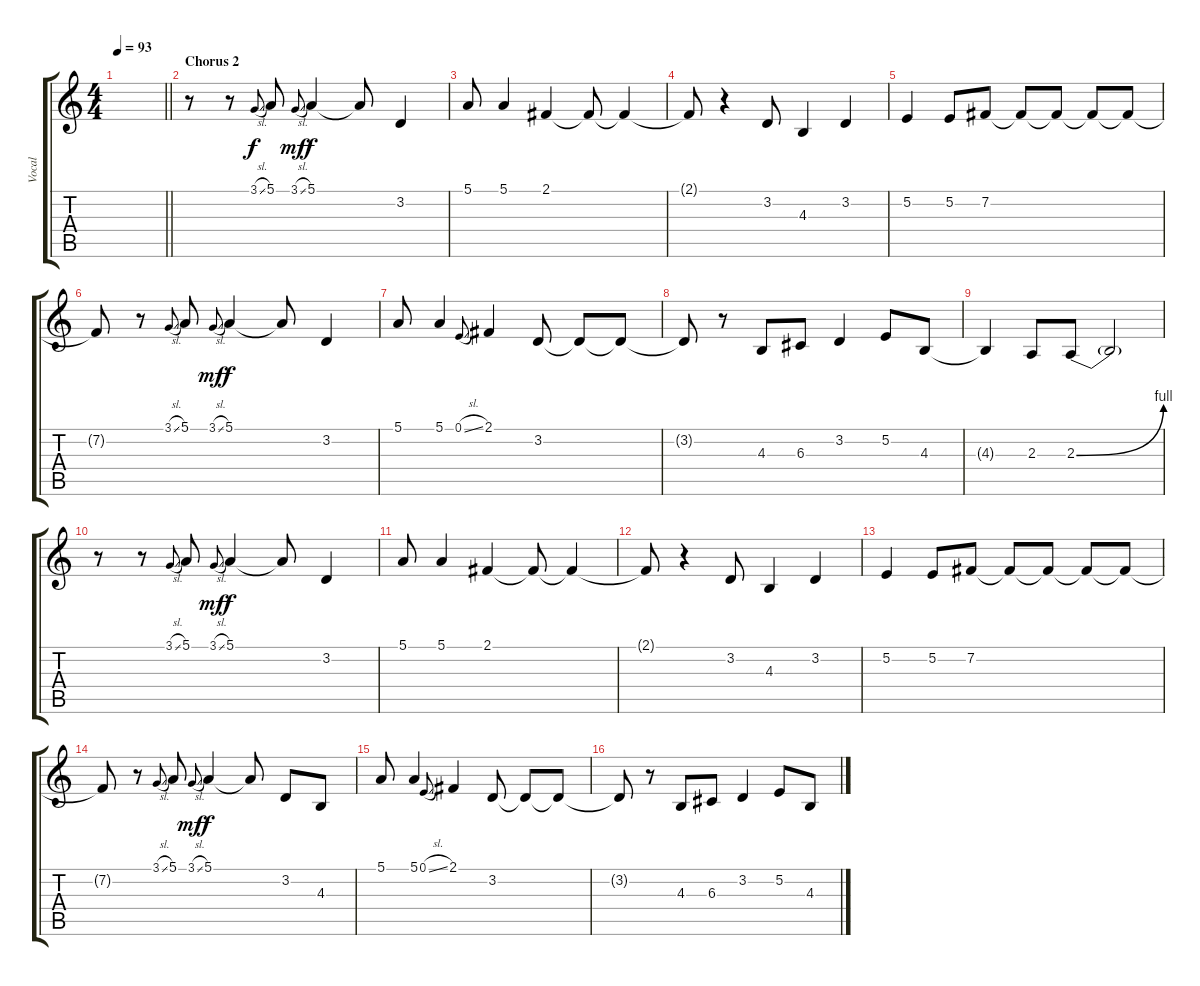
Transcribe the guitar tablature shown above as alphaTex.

\track ("Vocal" "Vocal") {instrument flute bank 2}
\staff {score tabs}
\tuning (E4 B3 G3 D3 A2 E2) {hide}
\ts (4 4)
\tempo 93
\clef g2
\barLineRight lightlight
\ks c
|
\section ("" "Chorus 2")
r.8{volume 14} r.8 3.1{sl}.8{gr onbeat} 5.1.8 3.1{sl}.8{gr onbeat dy mf} 5.1.4{dy f} 5.1{t}.8 3.2.4 |
5.1.8 5.1.4 2.1.4 2.1{t}.8 2.1{t}.4 |
2.1{t}.8 r.4 3.2.8 4.3.4 3.2.4 |
5.2.4 5.2.8 7.2.8 7.2{t}.8 7.2{t}.8 7.2{t}.8 7.2{t}.8 |
7.2{t}.8 r.8 3.1{sl}.8{gr onbeat} 5.1.8 3.1{sl}.8{gr onbeat dy mf} 5.1.4{dy f} 5.1{t}.8 3.2.4 |
5.1.8 5.1.4 0.1{sl}.8{gr onbeat} 2.1.4 3.2.8 3.2{t}.8 3.2{t}.8 |
3.2{t}.8 r.8 4.3.8 6.3.8 3.2.4 5.2.8 4.3.8 |
4.3{t}.4 2.3.8 2.3{be (bend 0 0 60 4)}.8 2.3{t}.2 |
r.8 r.8 3.1{sl}.8{gr onbeat} 5.1.8 3.1{sl}.8{gr onbeat dy mf} 5.1.4{dy f} 5.1{t}.8 3.2.4 |
5.1.8 5.1.4 2.1.4 2.1{t}.8 2.1{t}.4 |
2.1{t}.8 r.4 3.2.8 4.3.4 3.2.4 |
5.2.4 5.2.8 7.2.8 7.2{t}.8 7.2{t}.8 7.2{t}.8 7.2{t}.8 |
7.2{t}.8 r.8 3.1{sl}.8{gr onbeat} 5.1.8 3.1{sl}.8{gr onbeat dy mf} 5.1.4{dy f} 5.1{t}.8 3.2.8 4.3.8 |
5.1.8 5.1.4 0.1{sl}.8{gr onbeat} 2.1.4 3.2.8 3.2{t}.8 3.2{t}.8 |
3.2{t}.8 r.8 4.3.8 6.3.8 3.2.4 5.2.8 4.3.8
